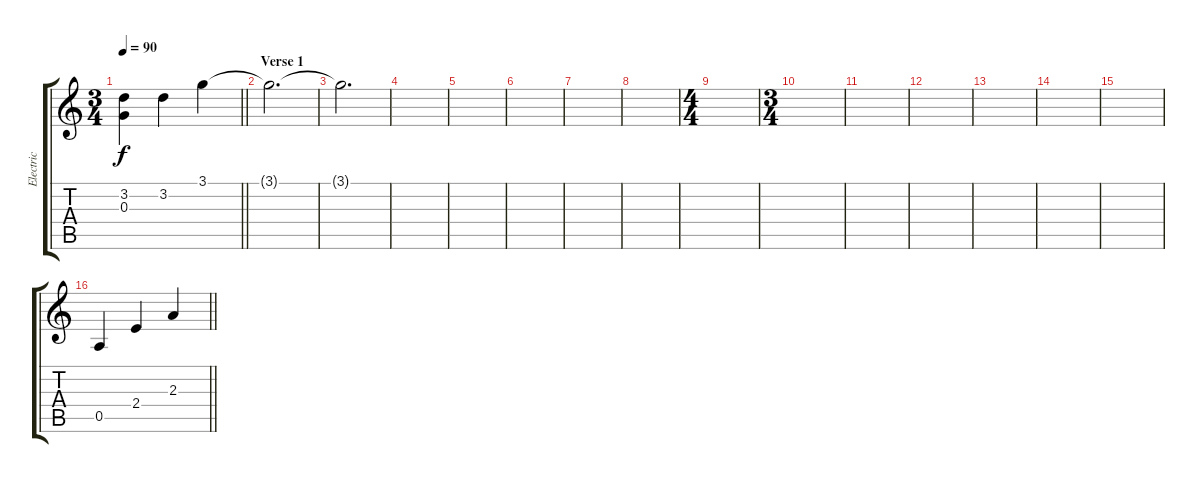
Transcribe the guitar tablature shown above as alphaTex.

\track ("Electric" "Electric") {instrument overdrivenguitar}
\staff {score tabs}
\tuning (E4 B3 G3 D3 A2 E2) {hide}
\ts (3 4)
\tempo 90
\clef g2
\barLineRight lightlight
\ks c
(3.2{t} 0.3).4{dy f} 3.2.4 3.1.4 |
\section ("" "Verse 1")
3.1{t}.2{d} |
3.1{t}.2{d} |
|
|
|
|
|
\ts (4 4)
|
\ts (3 4)
|
|
|
|
|
|
\barLineRight lightlight
0.5.4 2.4.4 2.3.4
